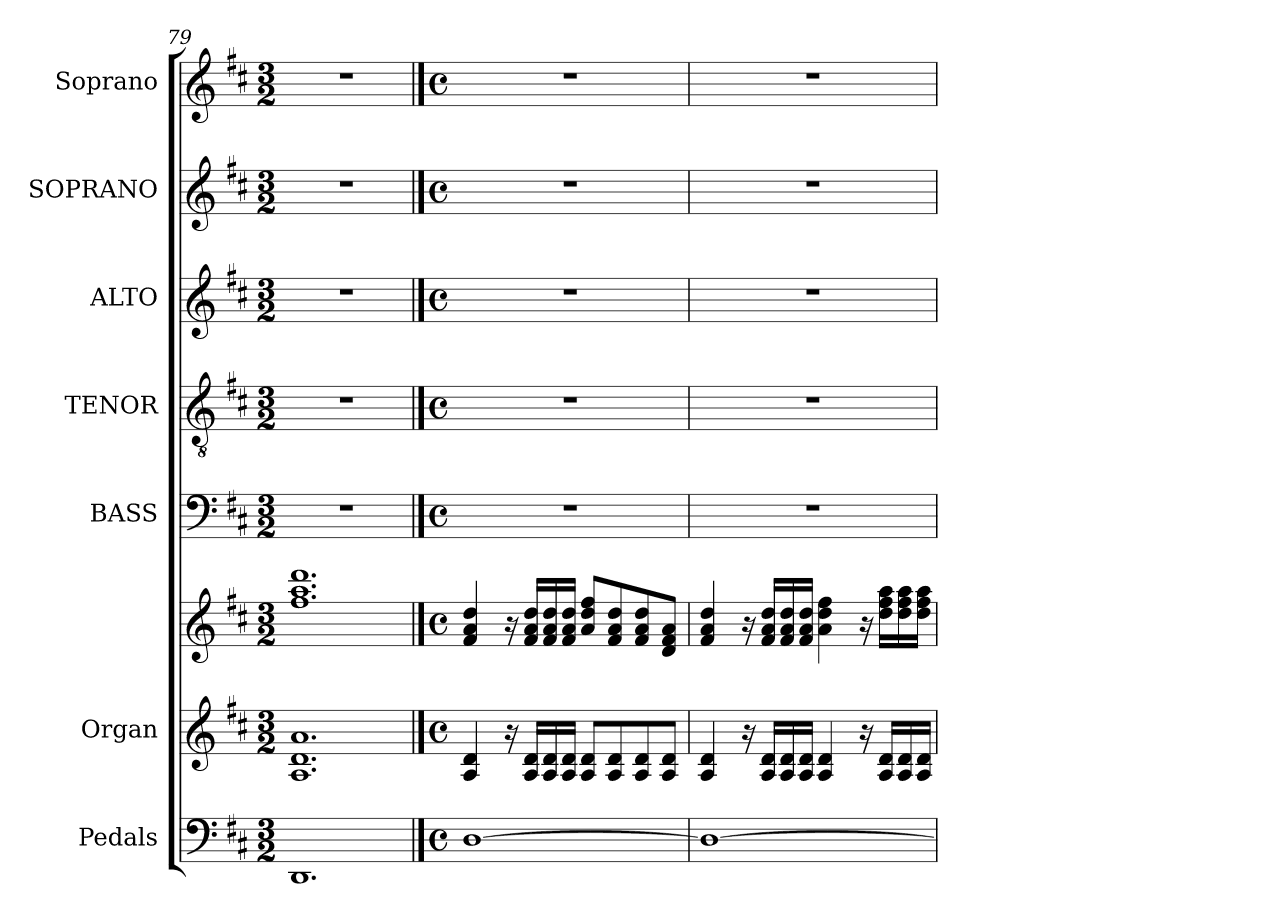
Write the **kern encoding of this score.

**kern	**kern	**kern	**kern	**kern	**kern	**kern	**kern
*part7	*part6	*part6	*part5	*part4	*part3	*part2	*part1
*staff8	*staff7	*staff6	*staff5	*staff4	*staff3	*staff2	*staff1
*I"Pedals	*I"Organ	*	*I"BASS	*I"TENOR	*I"ALTO	*I"SOPRANO	*I"Soprano
*I'Ped.	*I'Org.	*	*I'B.	*I'T.	*I'A.	*I'S.	*I'S.
*clefF4	*clefG2	*clefG2	*clefF4	*clefGv2	*clefG2	*clefG2	*clefG2
*	*	*	*	*ITrd7c12	*	*	*
*k[f#c#]	*k[f#c#]	*k[f#c#]	*k[f#c#]	*k[f#c#]	*k[f#c#]	*k[f#c#]	*k[f#c#]
*D:	*D:	*D:	*D:	*D:	*D:	*D:	*D:
*M3/2	*M3/2	*M3/2	*M3/2	*M3/2	*M3/2	*M3/2	*M3/2
=79	=79	=79	=79	=79	=79	=79	=79
!	!	!	!LO:N:vis=1	!LO:N:vis=1	!LO:N:vis=1	!LO:N:vis=1	!LO:N:vis=1
1.DDi	1.Ai 1.di 1.ai	1.ff#i 1.aai 1.dddi	1.r	1.r	1.r	1.r	1.r
!!LO:LB:g=z
==1	==1	==1	==1	==1	==1	==1	==1
*M4/4	*M4/4	*M4/4	*M4/4	*M4/4	*M4/4	*M4/4	*M4/4
*met(c)	*met(c)	*met(c)	*met(c)	*met(c)	*met(c)	*met(c)	*met(c)
[1Di	4Ai/ 4di	4f#i/ 4ai 4ddi	1r	1r	1r	1r	1r
.	16r	16r	.	.	.	.	.
.	16Ai/ 16diLL	16f#i/ 16ai 16ddiLL	.	.	.	.	.
.	16Ai/ 16di	16f#i/ 16ai 16ddi	.	.	.	.	.
.	16Ai/ 16diJJ	16f#i/ 16ai 16ddiJJ	.	.	.	.	.
.	8Ai/ 8diL	8ai/ 8ddi 8ff#iL	.	.	.	.	.
.	8Ai/ 8di	8f#i/ 8ai 8ddi	.	.	.	.	.
.	8Ai/ 8di	8f#i/ 8ai 8ddi	.	.	.	.	.
.	8Ai/ 8diJ	8di/ 8f#i 8aiJ	.	.	.	.	.
=2	=2	=2	=2	=2	=2	=2	=2
1Di_	4Ai/ 4di	4f#i/ 4ai 4ddi	1r	1r	1r	1r	1r
.	16r	16r	.	.	.	.	.
.	16Ai/ 16diLL	16f#i/ 16ai 16ddiLL	.	.	.	.	.
.	16Ai/ 16di	16f#i/ 16ai 16ddi	.	.	.	.	.
.	16Ai/ 16diJJ	16f#i/ 16ai 16ddiJJ	.	.	.	.	.
.	4Ai/ 4di	4ai\ 4ddi 4ff#i	.	.	.	.	.
.	16r	16r	.	.	.	.	.
.	16Ai/ 16diLL	16ddi\ 16ff#i 16aaiLL	.	.	.	.	.
.	16Ai/ 16di	16ddi\ 16ff#i 16aai	.	.	.	.	.
.	16Ai/ 16diJJ	16ddi\ 16ff#i 16aaiJJ	.	.	.	.	.
=	=	=	=	=	=	=	=
*-	*-	*-	*-	*-	*-	*-	*-
